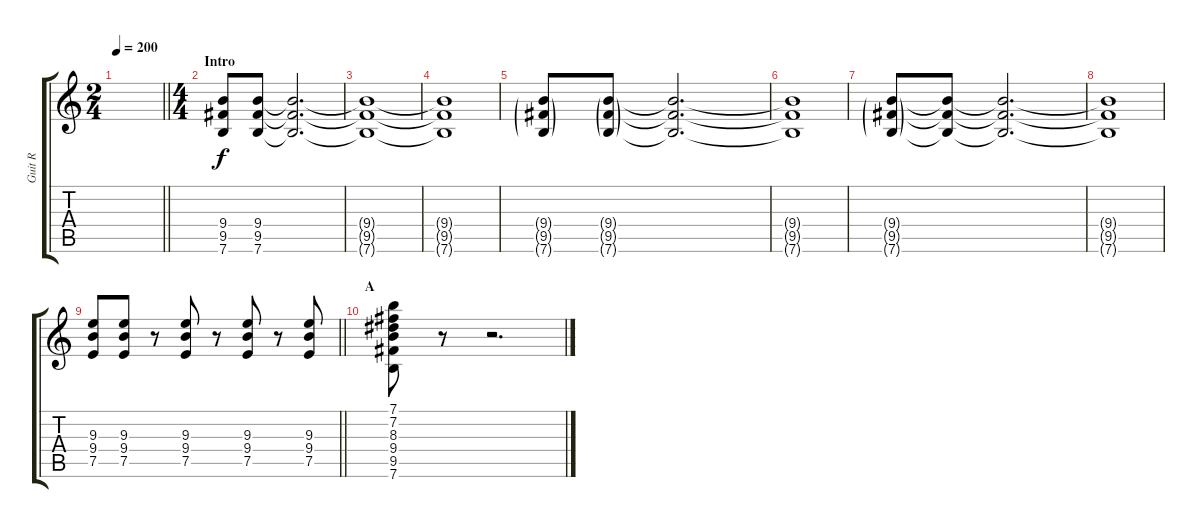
\track ("Guit R" "Guit R") {mute instrument distortionguitar}
\staff {score tabs}
\tuning (E4 B3 G3 D3 A2 E2) {hide}
\ts (2 4)
\tempo 200
\clef g2
\barLineRight lightlight
\ks c
|
\ts (4 4)
\section ("" "Intro")
(9.4 9.5 7.6).8 (9.4 9.5 7.6).8 (9.4{t} 9.5{t} 7.6{t}).2{d} |
(9.4{t} 9.5{t} 7.6{t}).1 |
(9.4{t} 9.5{t} 7.6{t}).1 |
(9.4{g} 9.5{g} 7.6{g}).8 (9.4{g} 9.5{g} 7.6{g}).8 (9.4{t} 9.5{t} 7.6{t}).2{d} |
(9.4{t} 9.5{t} 7.6{t}).1 |
(9.4{g} 9.5{g} 7.6{g}).8 (9.4{t} 9.5{t} 7.6{t}).8 (9.4{t} 9.5{t} 7.6{t}).2{d} |
(9.4{t} 9.5{t} 7.6{t}).1 |
\barLineRight lightlight
(9.3 9.4 7.5).8 (9.3 9.4 7.5).8 r.8 (9.3 9.4 7.5).8 r.8 (9.3 9.4 7.5).8 r.8 (9.3 9.4 7.5).8 |
\section ("" "A")
(7.1 7.2 8.3 9.4 9.5 7.6).8 r.8 r.2{d}
